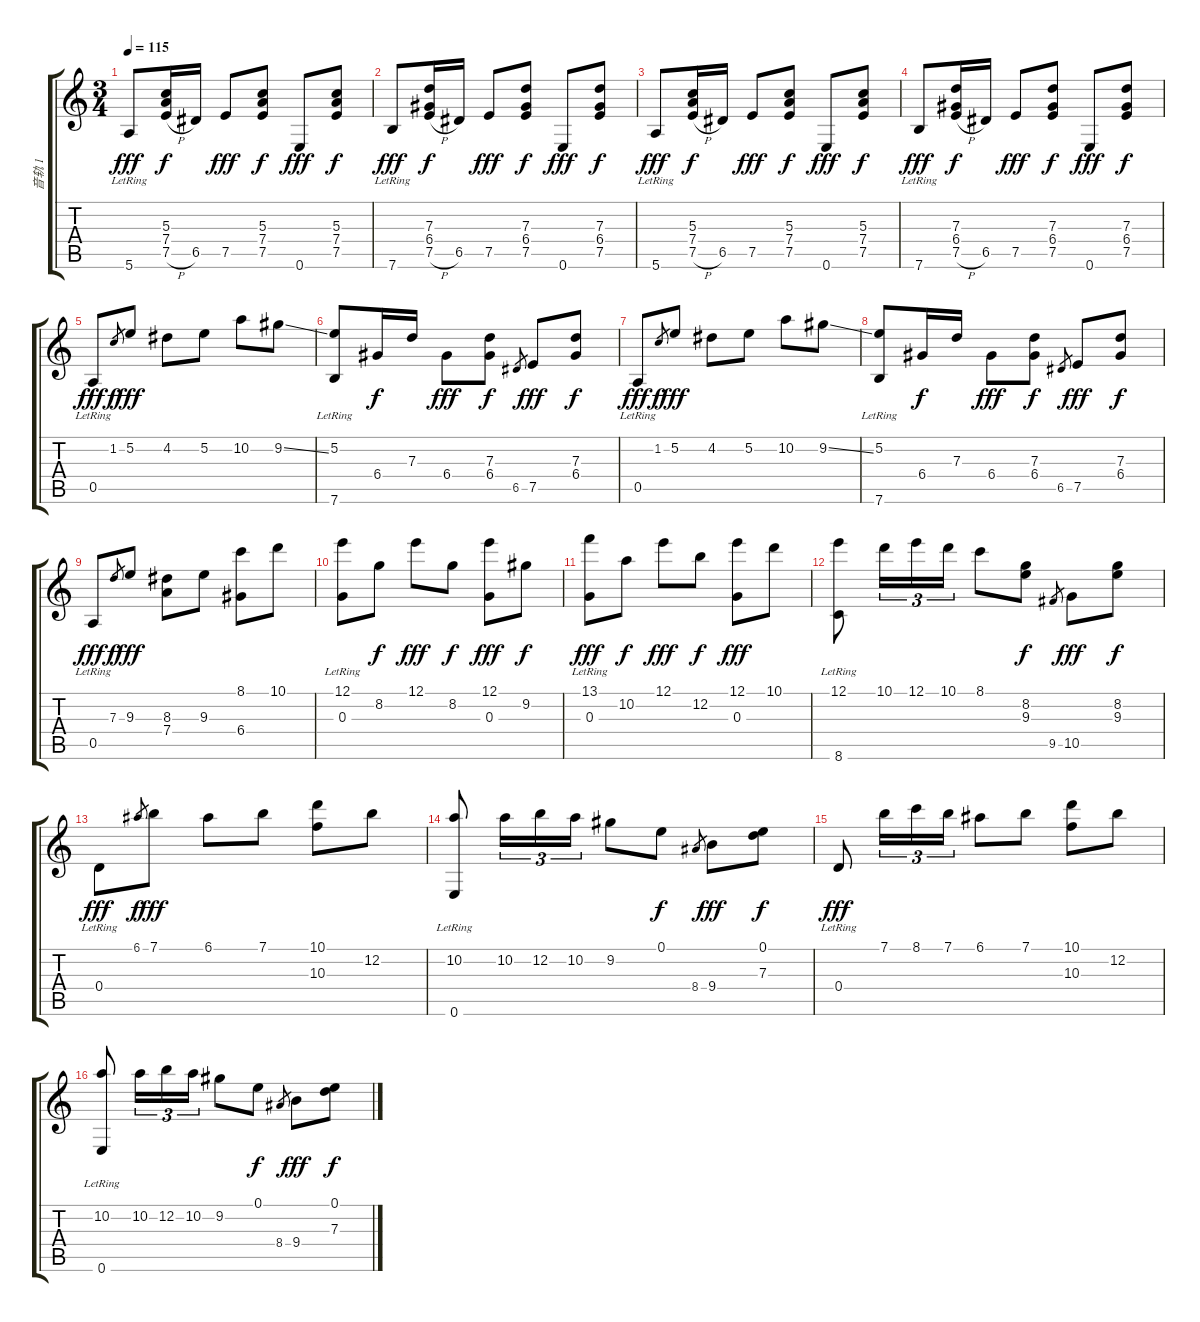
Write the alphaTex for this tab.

\track ("音轨 1" "音轨 1") {instrument acousticguitarnylon}
\staff {score tabs}
\tuning (E4 B3 G3 D3 A2 E2) {hide}
\ts (3 4)
\tempo 115
\clef g2
\ks c
5.6{lr}.8{dy fff instrument acousticguitarnylon} (5.3 7.4 7.5{h}).16{dy f} 6.5.16 7.5.8{dy fff} (5.3 7.4 7.5).8{dy f} 0.6.8{dy fff} (5.3 7.4 7.5).8{dy f} |
7.6{lr}.8{dy fff} (7.3 6.4 7.5{h}).16{dy f} 6.5.16 7.5.8{dy fff} (7.3 6.4 7.5).8{dy f} 0.6.8{dy fff} (7.3 6.4 7.5).8{dy f} |
5.6{lr}.8{dy fff} (5.3 7.4 7.5{h}).16{dy f} 6.5.16 7.5.8{dy fff} (5.3 7.4 7.5).8{dy f} 0.6.8{dy fff} (5.3 7.4 7.5).8{dy f} |
7.6{lr}.8{dy fff} (7.3 6.4 7.5{h}).16{dy f} 6.5.16 7.5.8{dy fff} (7.3 6.4 7.5).8{dy f} 0.6.8{dy fff} (7.3 6.4 7.5).8{dy f} |
0.5{lr}.8{dy fff} 1.2.8{gr dy f} 5.2.8{dy fff} 4.2.8 5.2.8 10.2.8 9.2{ss}.8 |
(5.2{lr} 7.6{lr}).8 6.4.16{dy f} 7.3.16 6.4.8{dy fff} (7.3 6.4).8{dy f} 6.5.8{gr} 7.5.8{dy fff} (7.3 6.4).8{dy f} |
0.5{lr}.8{dy fff} 1.2.8{gr dy f} 5.2.8{dy fff} 4.2.8 5.2.8 10.2.8 9.2{ss}.8 |
(5.2{lr} 7.6{lr}).8 6.4.16{dy f} 7.3.16 6.4.8{dy fff} (7.3 6.4).8{dy f} 6.5.8{gr} 7.5.8{dy fff} (7.3 6.4).8{dy f} |
0.5{lr}.8{dy fff} 7.3.8{gr dy f} 9.3.8{dy fff} (8.3 7.4).8 9.3.8 (8.1 6.4).8 10.1.8 |
(12.1 0.3{lr}).8 8.2.8{dy f} 12.1.8{dy fff} 8.2.8{dy f} (12.1 0.3).8{dy fff} 9.2.8{dy f} |
(13.1 0.3{lr}).8{dy fff} 10.2.8{dy f} 12.1.8{dy fff} 12.2.8{dy f} (12.1 0.3).8{dy fff} 10.1.8 |
(12.1 8.6{lr}).8 10.1.16{tu (3 2)} 12.1.16{tu (3 2)} 10.1.16{tu (3 2)} 8.1.8 (8.2 9.3).8{dy f} 9.5.8{gr} 10.5.8{dy fff} (8.2 9.3).8{dy f} |
0.4{lr}.8{dy fff} 6.1.8{gr dy f} 7.1.8{dy fff} 6.1.8 7.1.8 (10.1 10.3).8 12.2.8 |
(10.2 0.6{lr}).8 10.2.16{tu (3 2)} 12.2.16{tu (3 2)} 10.2.16{tu (3 2)} 9.2.8 0.1.8{dy f} 8.4.8{gr} 9.4.8{dy fff} (0.1 7.3).8{dy f} |
0.4{lr}.8{dy fff} 7.1.16{tu (3 2)} 8.1.16{tu (3 2)} 7.1.16{tu (3 2)} 6.1.8 7.1.8 (10.1 10.3).8 12.2.8 |
(10.2 0.6{lr}).8 10.2.16{tu (3 2)} 12.2.16{tu (3 2)} 10.2.16{tu (3 2)} 9.2.8 0.1.8{dy f} 8.4.8{gr} 9.4.8{dy fff} (0.1 7.3).8{dy f}
